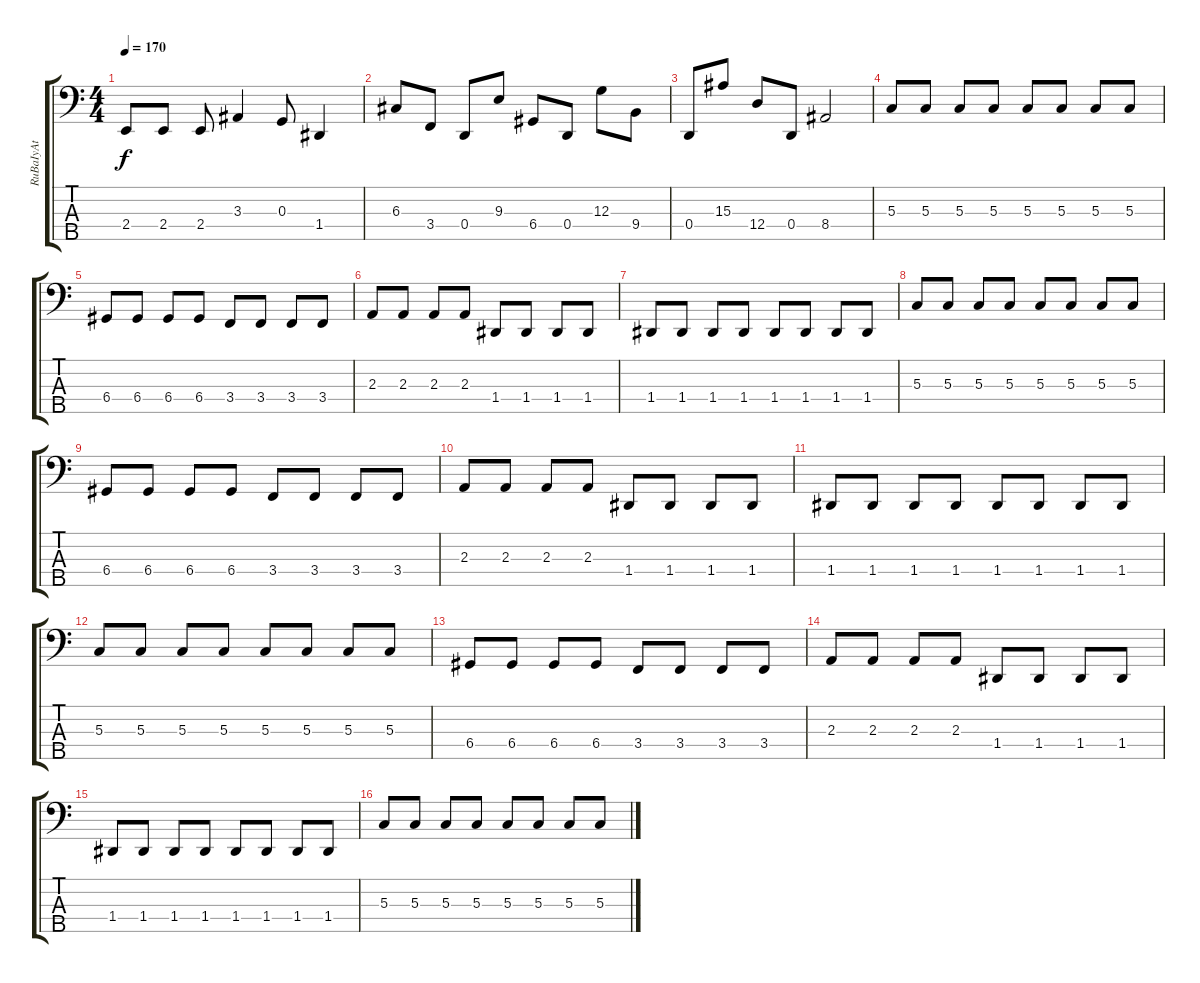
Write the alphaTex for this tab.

\track ("RuBaIyAt" "RuBaIyAt") {instrument electricbassfinger}
\staff {score tabs}
\tuning (F2 C2 G1 D1 A0) {hide}
\ts (4 4)
\tempo 170
\clef f4
\ks c
2.4.8{dy f} 2.4.8 2.4.8 3.3.4 0.3.8 1.4.4 |
6.3.8 3.4.8 0.4.8 9.3.8 6.4.8 0.4.8 12.3.8 9.4.8 |
0.4.8 15.3.8 12.4.8 0.4.8 8.4.2 |
5.3.8 5.3.8 5.3.8 5.3.8 5.3.8 5.3.8 5.3.8 5.3.8 |
6.4.8 6.4.8 6.4.8 6.4.8 3.4.8 3.4.8 3.4.8 3.4.8 |
2.3.8 2.3.8 2.3.8 2.3.8 1.4.8 1.4.8 1.4.8 1.4.8 |
1.4.8 1.4.8 1.4.8 1.4.8 1.4.8 1.4.8 1.4.8 1.4.8 |
5.3.8 5.3.8 5.3.8 5.3.8 5.3.8 5.3.8 5.3.8 5.3.8 |
6.4.8 6.4.8 6.4.8 6.4.8 3.4.8 3.4.8 3.4.8 3.4.8 |
2.3.8 2.3.8 2.3.8 2.3.8 1.4.8 1.4.8 1.4.8 1.4.8 |
1.4.8 1.4.8 1.4.8 1.4.8 1.4.8 1.4.8 1.4.8 1.4.8 |
5.3.8 5.3.8 5.3.8 5.3.8 5.3.8 5.3.8 5.3.8 5.3.8 |
6.4.8 6.4.8 6.4.8 6.4.8 3.4.8 3.4.8 3.4.8 3.4.8 |
2.3.8 2.3.8 2.3.8 2.3.8 1.4.8 1.4.8 1.4.8 1.4.8 |
1.4.8 1.4.8 1.4.8 1.4.8 1.4.8 1.4.8 1.4.8 1.4.8 |
5.3.8 5.3.8 5.3.8 5.3.8 5.3.8 5.3.8 5.3.8 5.3.8
